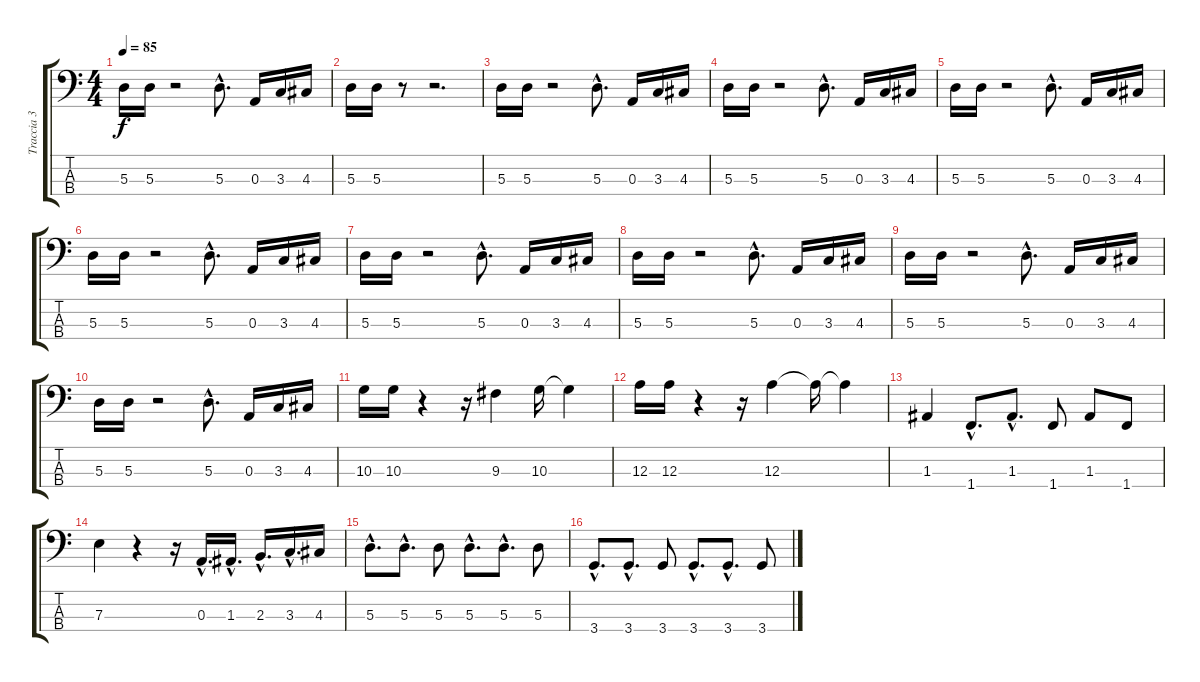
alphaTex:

\track ("Traccia 3" "Traccia 3") {instrument slapbass2}
\staff {score tabs}
\tuning (G2 D2 A1 E1) {hide}
\ts (4 4)
\tempo 85
\clef f4
\ks c
5.3.16{dy f} 5.3.16 r.2 5.3{hac}.8{d} 0.3.16 3.3.16 4.3.16 |
5.3.16 5.3.16 r.8 r.2{d} |
5.3.16 5.3.16 r.2 5.3{hac}.8{d} 0.3.16 3.3.16 4.3.16 |
5.3.16 5.3.16 r.2 5.3{hac}.8{d} 0.3.16 3.3.16 4.3.16 |
5.3.16 5.3.16 r.2 5.3{hac}.8{d} 0.3.16 3.3.16 4.3.16 |
5.3.16 5.3.16 r.2 5.3{hac}.8{d} 0.3.16 3.3.16 4.3.16 |
5.3.16 5.3.16 r.2 5.3{hac}.8{d} 0.3.16 3.3.16 4.3.16 |
5.3.16 5.3.16 r.2 5.3{hac}.8{d} 0.3.16 3.3.16 4.3.16 |
5.3.16 5.3.16 r.2 5.3{hac}.8{d} 0.3.16 3.3.16 4.3.16 |
5.3.16 5.3.16 r.2 5.3{hac}.8{d} 0.3.16 3.3.16 4.3.16 |
10.3.16 10.3.16 r.4 r.16 9.3.4 10.3.16 10.3{t}.4 |
12.3.16 12.3.16 r.4 r.16 12.3.4 12.3{t}.16 12.3{t}.4 |
1.3.4 1.4{hac}.8{d} 1.3{hac}.8{d} 1.4.8 1.3.8 1.4.8 |
7.3.4 r.4 r.16 0.3{hac}.16{d} 1.3{hac}.16{d} 2.3{hac}.16{d} 3.3{hac}.16{d} 4.3.16 |
5.3{hac}.8{d} 5.3{hac}.8{d} 5.3.8 5.3{hac}.8{d} 5.3{hac}.8{d} 5.3.8 |
3.4{hac}.8{d} 3.4{hac}.8{d} 3.4.8 3.4{hac}.8{d} 3.4{hac}.8{d} 3.4.8
